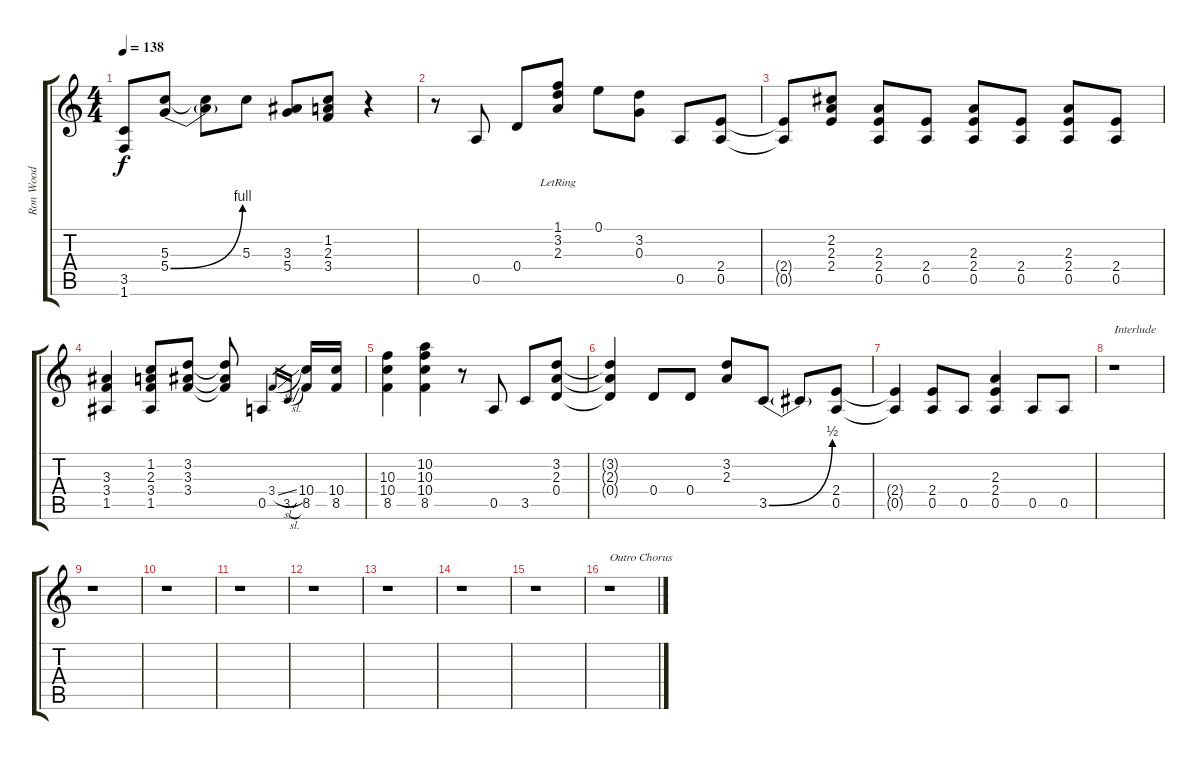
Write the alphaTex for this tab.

\track ("Ron Wood" "Ron Wood") {instrument overdrivenguitar}
\staff {score tabs}
\tuning (E4 B3 G3 D3 A2 E2) {hide}
\ts (4 4)
\tempo 138
\clef g2
\ks c
(3.5 1.6).8{dy f} (5.3 5.4{be (bend 0 0 60 4)}).8 (5.3{t} 5.4{t}).8 5.3.8 (3.3 5.4).8 (1.2 2.3 3.4).8 r.4 |
r.8 0.5.8 0.4.8 (1.1{lr} 3.2{lr} 2.3{lr}).8 0.1.8 (3.2 0.3).8 0.5.8 (2.4 0.5).8 |
(2.4{t} 0.5{t}).8 (2.2 2.3 2.4).8 (2.3 2.4 0.5).8 (2.4 0.5).8 (2.3 2.4 0.5).8 (2.4 0.5).8 (2.3 2.4 0.5).8 (2.4 0.5).8 |
(3.3 3.4 1.5).4 (1.2 2.3 3.4 1.5).8 (3.2 3.3 3.4).8 (3.2{t} 3.3{t} 3.4{t}).8 0.5.4 3.4{sl}.16{gr} 3.5{sl}.16{gr} (10.4 8.5).16 (10.4 8.5).16 |
(10.3 10.4 8.5).4 (10.2 10.3 10.4 8.5).4 r.8 0.5.8 3.5.8 (3.2 2.3 0.4).8 |
(3.2{t} 2.3{t} 0.4{t}).4 0.4.8 0.4.8 (3.2 2.3).8 3.5{be (bend 0 0 60 2)}.8 3.5{t}.8 (2.4 0.5).8 |
(2.4{t} 0.5{t}).4 (2.4 0.5).8 0.5.8 (2.3 2.4 0.5).4 0.5.8 0.5.8 |
r.1{txt "Interlude"} |
r.1 |
r.1 |
r.1 |
r.1 |
r.1 |
r.1 |
r.1 |
r.1{txt "Outro Chorus"}
